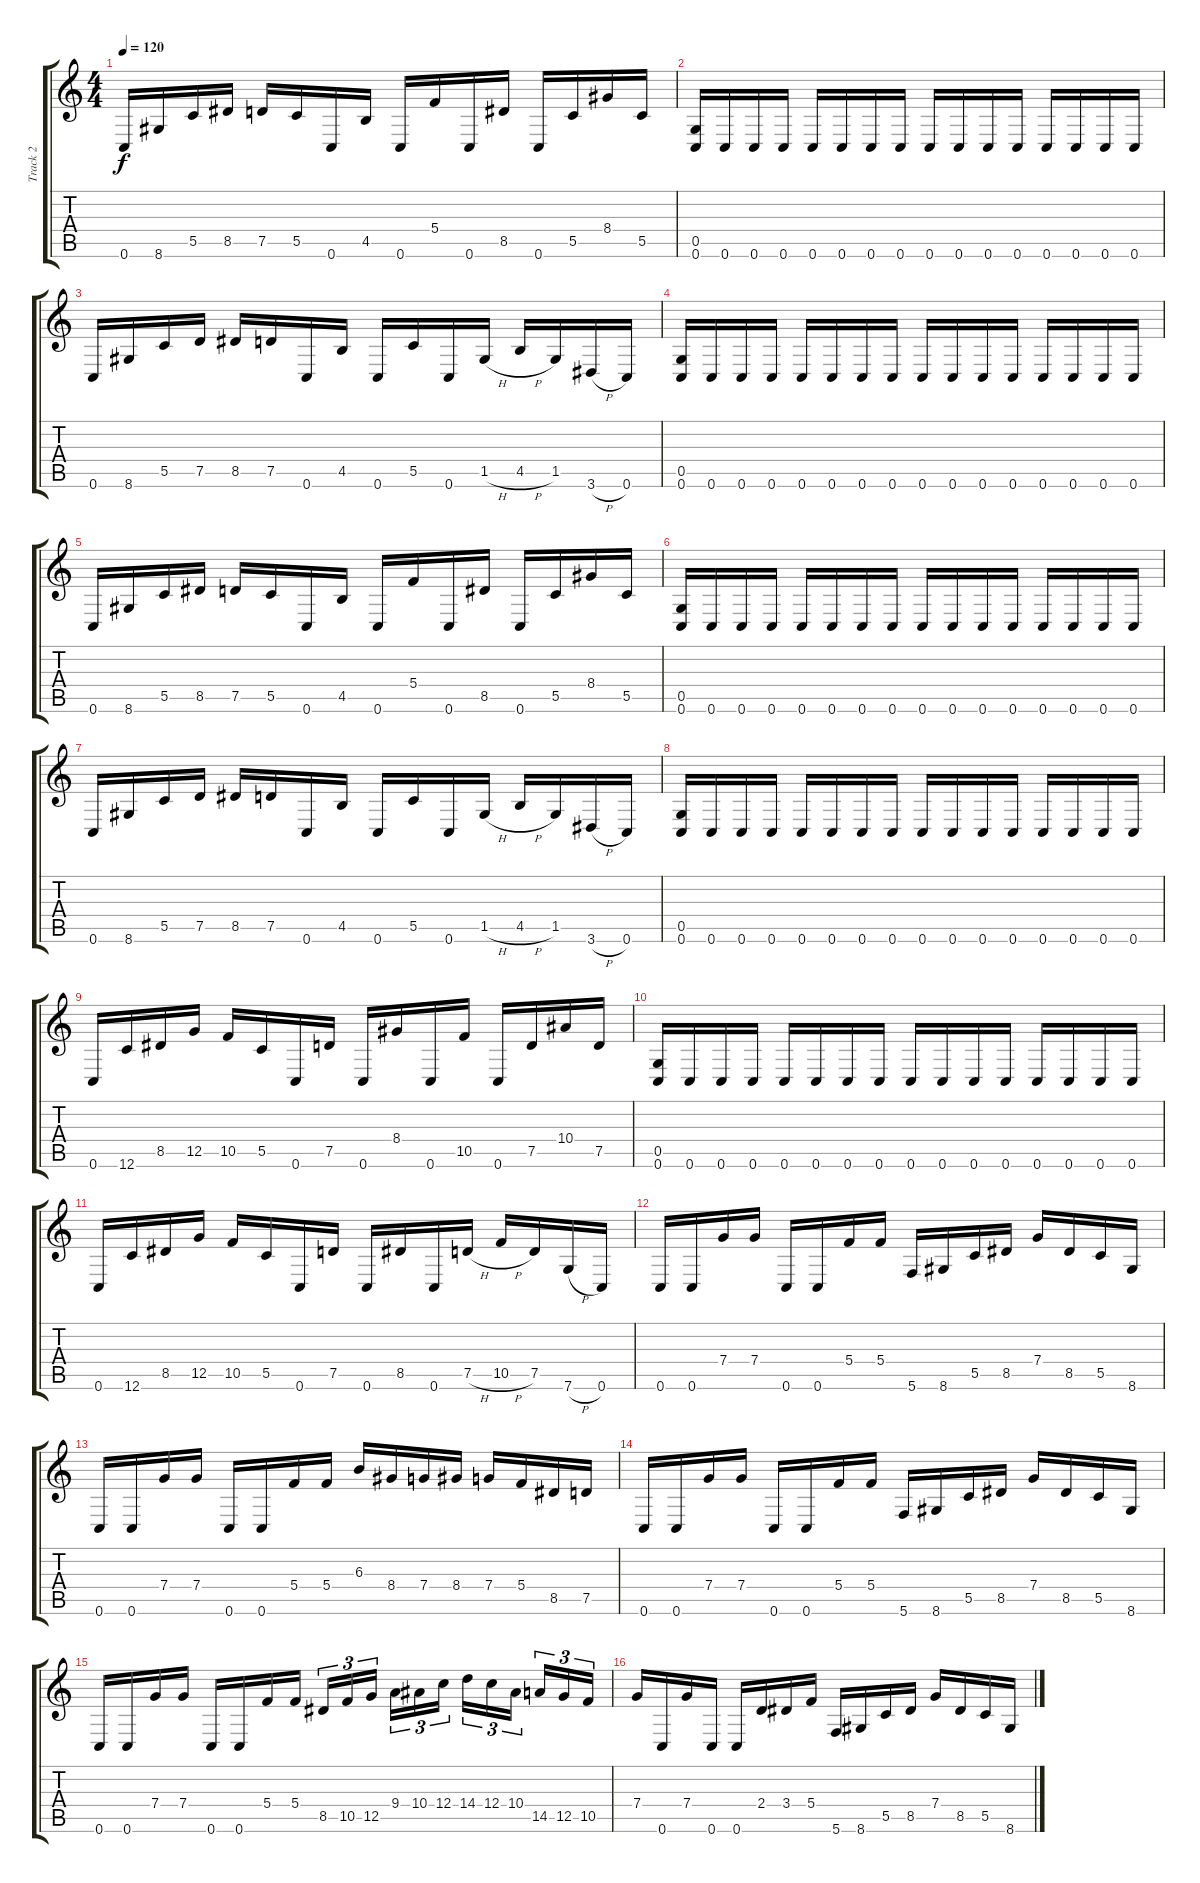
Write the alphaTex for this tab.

\track ("Track 2" "Track 2") {instrument distortionguitar}
\staff {score tabs}
\tuning (D4 A3 F3 C3 G2 C2) {hide}
\ts (4 4)
\tempo 120
\clef g2
\ks c
0.6.16{dy f} 8.6.16 5.5.16 8.5.16 7.5.16 5.5.16 0.6.16 4.5.16 0.6.16 5.4.16 0.6.16 8.5.16 0.6.16 5.5.16 8.4.16 5.5.16 |
(0.5 0.6).16 0.6.16 0.6.16 0.6.16 0.6.16 0.6.16 0.6.16 0.6.16 0.6.16 0.6.16 0.6.16 0.6.16 0.6.16 0.6.16 0.6.16 0.6.16 |
0.6.16 8.6.16 5.5.16 7.5.16 8.5.16 7.5.16 0.6.16 4.5.16 0.6.16 5.5.16 0.6.16 1.5{h}.16 4.5{h}.16 1.5.16 3.6{h}.16 0.6.16 |
(0.5 0.6).16 0.6.16 0.6.16 0.6.16 0.6.16 0.6.16 0.6.16 0.6.16 0.6.16 0.6.16 0.6.16 0.6.16 0.6.16 0.6.16 0.6.16 0.6.16 |
0.6.16 8.6.16 5.5.16 8.5.16 7.5.16 5.5.16 0.6.16 4.5.16 0.6.16 5.4.16 0.6.16 8.5.16 0.6.16 5.5.16 8.4.16 5.5.16 |
(0.5 0.6).16 0.6.16 0.6.16 0.6.16 0.6.16 0.6.16 0.6.16 0.6.16 0.6.16 0.6.16 0.6.16 0.6.16 0.6.16 0.6.16 0.6.16 0.6.16 |
0.6.16 8.6.16 5.5.16 7.5.16 8.5.16 7.5.16 0.6.16 4.5.16 0.6.16 5.5.16 0.6.16 1.5{h}.16 4.5{h}.16 1.5.16 3.6{h}.16 0.6.16 |
(0.5 0.6).16 0.6.16 0.6.16 0.6.16 0.6.16 0.6.16 0.6.16 0.6.16 0.6.16 0.6.16 0.6.16 0.6.16 0.6.16 0.6.16 0.6.16 0.6.16 |
0.6.16 12.6.16 8.5.16 12.5.16 10.5.16 5.5.16 0.6.16 7.5.16 0.6.16 8.4.16 0.6.16 10.5.16 0.6.16 7.5.16 10.4.16 7.5.16 |
(0.5 0.6).16 0.6.16 0.6.16 0.6.16 0.6.16 0.6.16 0.6.16 0.6.16 0.6.16 0.6.16 0.6.16 0.6.16 0.6.16 0.6.16 0.6.16 0.6.16 |
0.6.16 12.6.16 8.5.16 12.5.16 10.5.16 5.5.16 0.6.16 7.5.16 0.6.16 8.5.16 0.6.16 7.5{h}.16 10.5{h}.16 7.5.16 7.6{h}.16 0.6.16 |
0.6.16 0.6.16 7.4.16 7.4.16 0.6.16 0.6.16 5.4.16 5.4.16 5.6.16 8.6.16 5.5.16 8.5.16 7.4.16 8.5.16 5.5.16 8.6.16 |
0.6.16 0.6.16 7.4.16 7.4.16 0.6.16 0.6.16 5.4.16 5.4.16 6.3.16 8.4.16 7.4.16 8.4.16 7.4.16 5.4.16 8.5.16 7.5.16 |
0.6.16 0.6.16 7.4.16 7.4.16 0.6.16 0.6.16 5.4.16 5.4.16 5.6.16 8.6.16 5.5.16 8.5.16 7.4.16 8.5.16 5.5.16 8.6.16 |
0.6.16 0.6.16 7.4.16 7.4.16 0.6.16 0.6.16 5.4.16 5.4.16 8.5.16{tu (3 2)} 10.5.16{tu (3 2)} 12.5.16{tu (3 2) beam splitsecondary} 9.4.16{tu (3 2)} 10.4.16{tu (3 2)} 12.4.16{tu (3 2)} 14.4.16{tu (3 2)} 12.4.16{tu (3 2)} 10.4.16{tu (3 2) beam splitsecondary} 14.5.16{tu (3 2)} 12.5.16{tu (3 2)} 10.5.16{tu (3 2)} |
7.4.16 0.6.16 7.4.16 0.6.16 0.6.16 2.4.16 3.4.16 5.4.16 5.6.16 8.6.16 5.5.16 8.5.16 7.4.16 8.5.16 5.5.16 8.6.16
